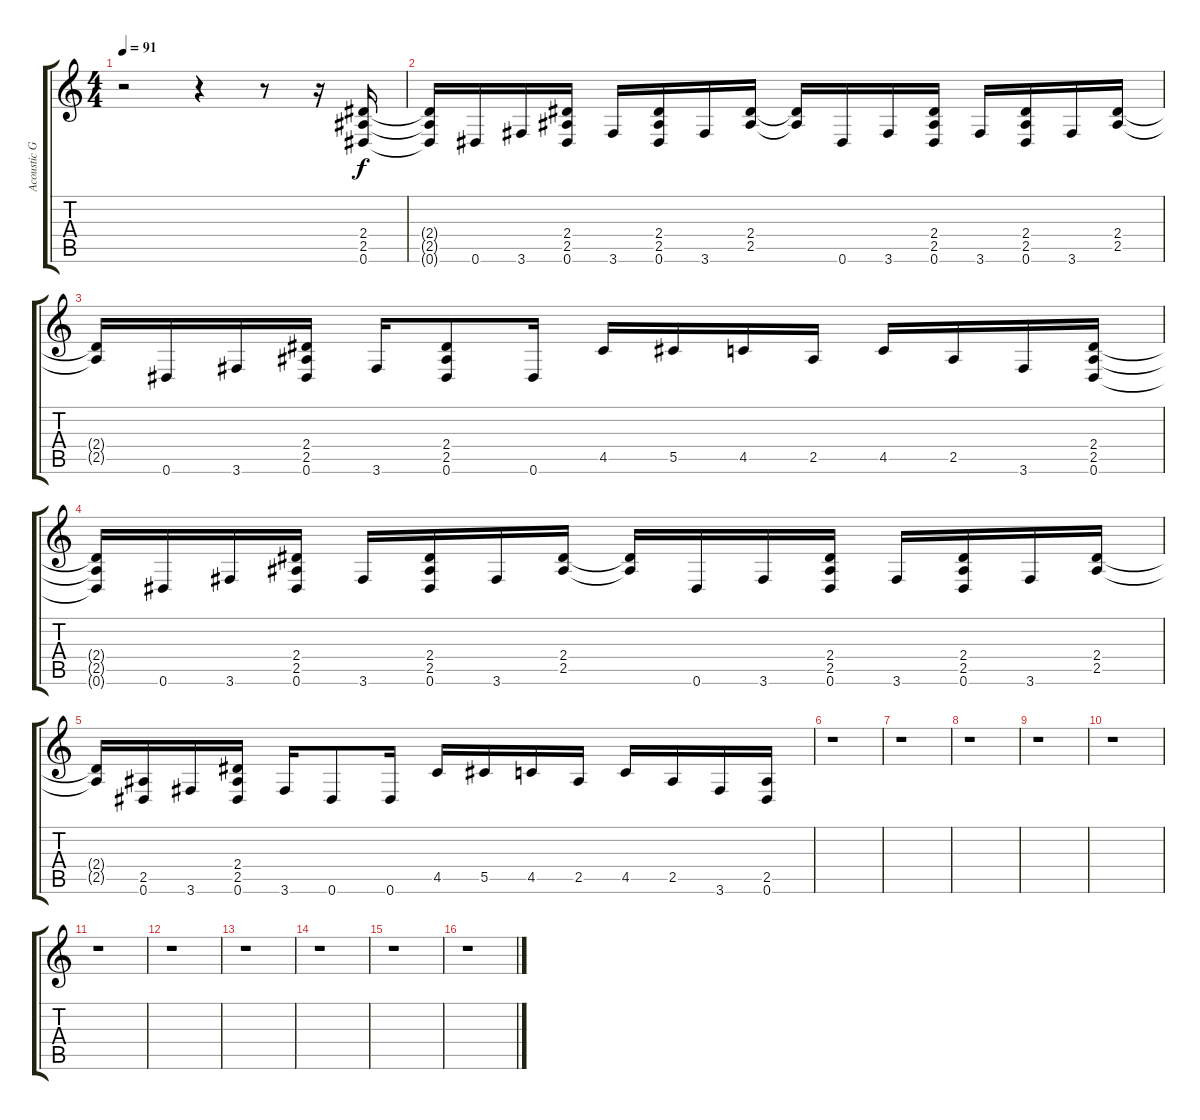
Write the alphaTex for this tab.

\track ("Acoustic Guitar" "Acoustic G") {instrument acousticguitarsteel}
\staff {score tabs}
\tuning (Eb4 Bb3 Gb3 Db3 Ab2 Eb2) {hide}
\ts (4 4)
\tempo 91
\clef g2
\ks c
r.2{dy f volume 0 instrument acousticguitarsteel} r.4{volume 16} r.8 r.16 (2.4 2.5 0.6).16 |
(2.4{t} 2.5{t} 0.6{t}).16 0.6.16 3.6.16 (2.4 2.5 0.6).16 3.6.16 (2.4 2.5 0.6).16 3.6.16 (2.4 2.5).16 (2.4{t} 2.5{t}).16 0.6.16 3.6.16 (2.4 2.5 0.6).16 3.6.16 (2.4 2.5 0.6).16 3.6.16 (2.4 2.5).16 |
(2.4{t} 2.5{t}).16 0.6.16 3.6.16 (2.4 2.5 0.6).16 3.6.16 (2.4 2.5 0.6).8 0.6.16 4.5.16 5.5.16 4.5.16 2.5.16 4.5.16 2.5.16 3.6.16 (2.4 2.5 0.6).16 |
(2.4{t} 2.5{t} 0.6{t}).16 0.6.16 3.6.16 (2.4 2.5 0.6).16 3.6.16 (2.4 2.5 0.6).16 3.6.16 (2.4 2.5).16 (2.4{t} 2.5{t}).16 0.6.16 3.6.16 (2.4 2.5 0.6).16 3.6.16 (2.4 2.5 0.6).16 3.6.16 (2.4 2.5).16 |
(2.4{t} 2.5{t}).16 (2.5 0.6).16 3.6.16 (2.4 2.5 0.6).16 3.6.16 0.6.8 0.6.16 4.5.16 5.5.16 4.5.16 2.5.16 4.5.16 2.5.16 3.6.16 (2.5 0.6).16 |
r.1 |
r.1 |
r.1 |
r.1 |
r.1 |
r.1 |
r.1 |
r.1 |
r.1 |
r.1 |
r.1
